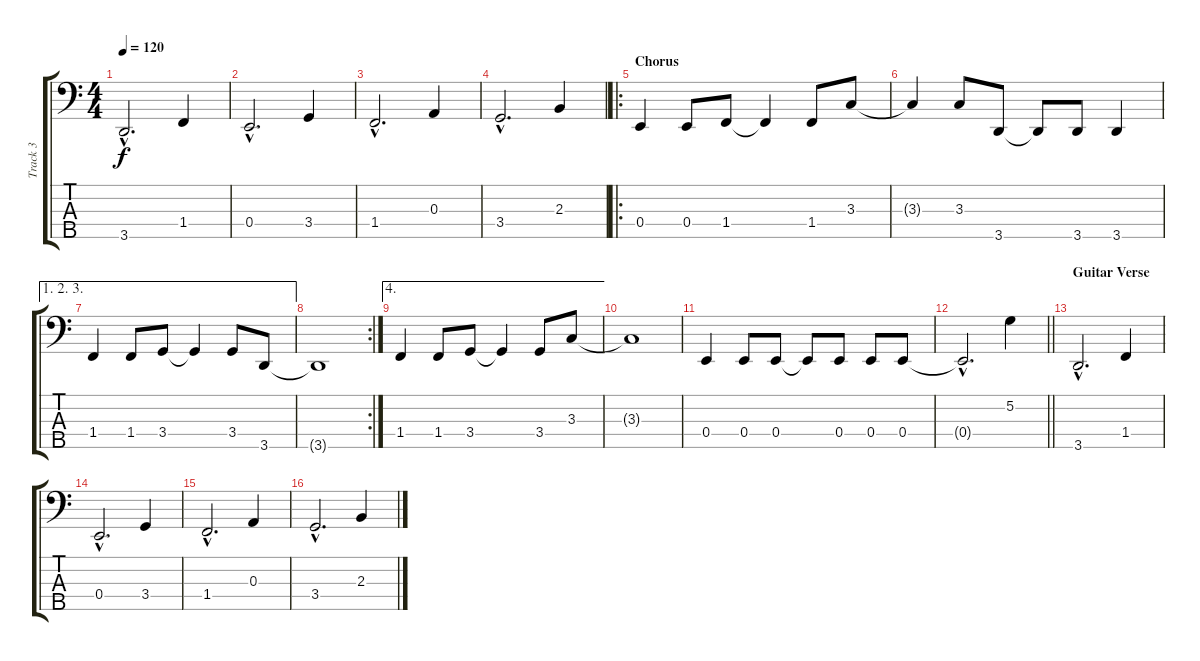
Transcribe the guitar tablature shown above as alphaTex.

\track ("Track 3" "Track 3") {instrument electricbassfinger}
\staff {score tabs}
\tuning (G2 D2 A1 E1 B0) {hide}
\ts (4 4)
\tempo 120
\clef f4
\ks c
3.5{hac}.2{d dy f} 1.4.4 |
0.4{hac}.2{d} 3.4.4 |
1.4{hac}.2{d} 0.3.4 |
3.4{hac}.2{d} 2.3.4 |
\ro
\section ("" "Chorus")
0.4.4 0.4.8 1.4.8 1.4{t}.4 1.4.8 3.3.8 |
3.3{t}.4 3.3.8 3.5.8 3.5{t}.8 3.5.8 3.5.4 |
\ae (1 2 3)
1.4.4 1.4.8 3.4.8 3.4{t}.4 3.4.8 3.5.8 |
\rc 2
3.5{t}.1 |
\ae 4
1.4.4 1.4.8 3.4.8 3.4{t}.4 3.4.8 3.3.8 |
3.3{t}.1 |
0.4.4 0.4.8 0.4.8 0.4{t}.8 0.4.8 0.4.8 0.4.8 |
\barLineRight lightlight
0.4{hac t}.2{d} 5.2.4 |
\section ("" "Guitar Verse")
3.5{hac}.2{d} 1.4.4 |
0.4{hac}.2{d} 3.4.4 |
1.4{hac}.2{d} 0.3.4 |
3.4{hac}.2{d} 2.3.4
